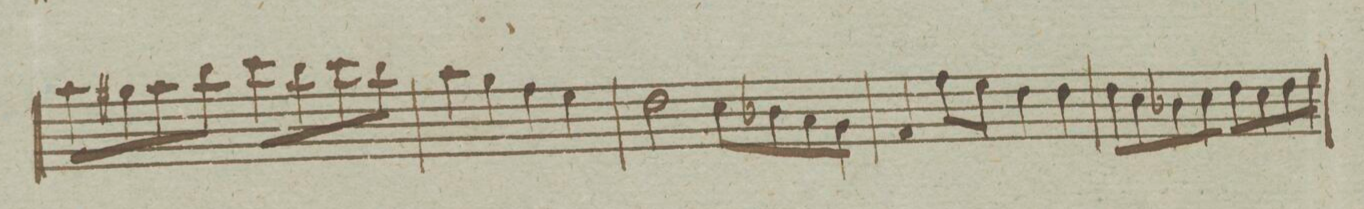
**kern	**dynam
*I"Clarinetto Primo in C. et B. _	*
*clefG2	*
*k[]	*
*met(c)	*
*M4/4	*
8aa\L	.
8gg#X\	.
8aa\	.
8bb\J	.
8ccc\L	.
8bb\	.
8ccc\	.
8bb\J	.
=71	=71
4aa\	.
4gg\	.
4ff\	.
4ee\	.
=72	=72
2dd\	.
8cc\L	.
8b-X\	.
8a\	.
8g\J	.
=73	=73
4f/	.
8ff\L	.
8ee\J	.
4dd\	.
4dd\	.
=74	=74
8dd\L	.
8cc\	.
8b-X\	.
8cc\J	.
8dd\L	.
8cc\	.
8dd\	.
8ee\J	.
=75	=75
*-	*-
